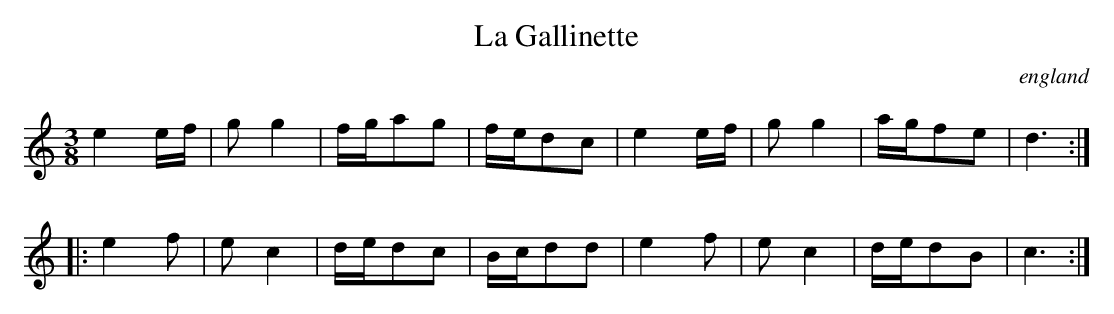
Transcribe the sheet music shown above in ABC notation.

X:1
T:La Gallinette
O:england
M:3/8
L:1/8
K:C
e2e/f/|gg2|f/g/ag|f/e/dc|\
e2e/f/|gg2|a/g/fe|d3:|
|:e2f|ec2|d/e/dc|B/c/dd|\
e2f|ec2|d/e/dB|c3:|
